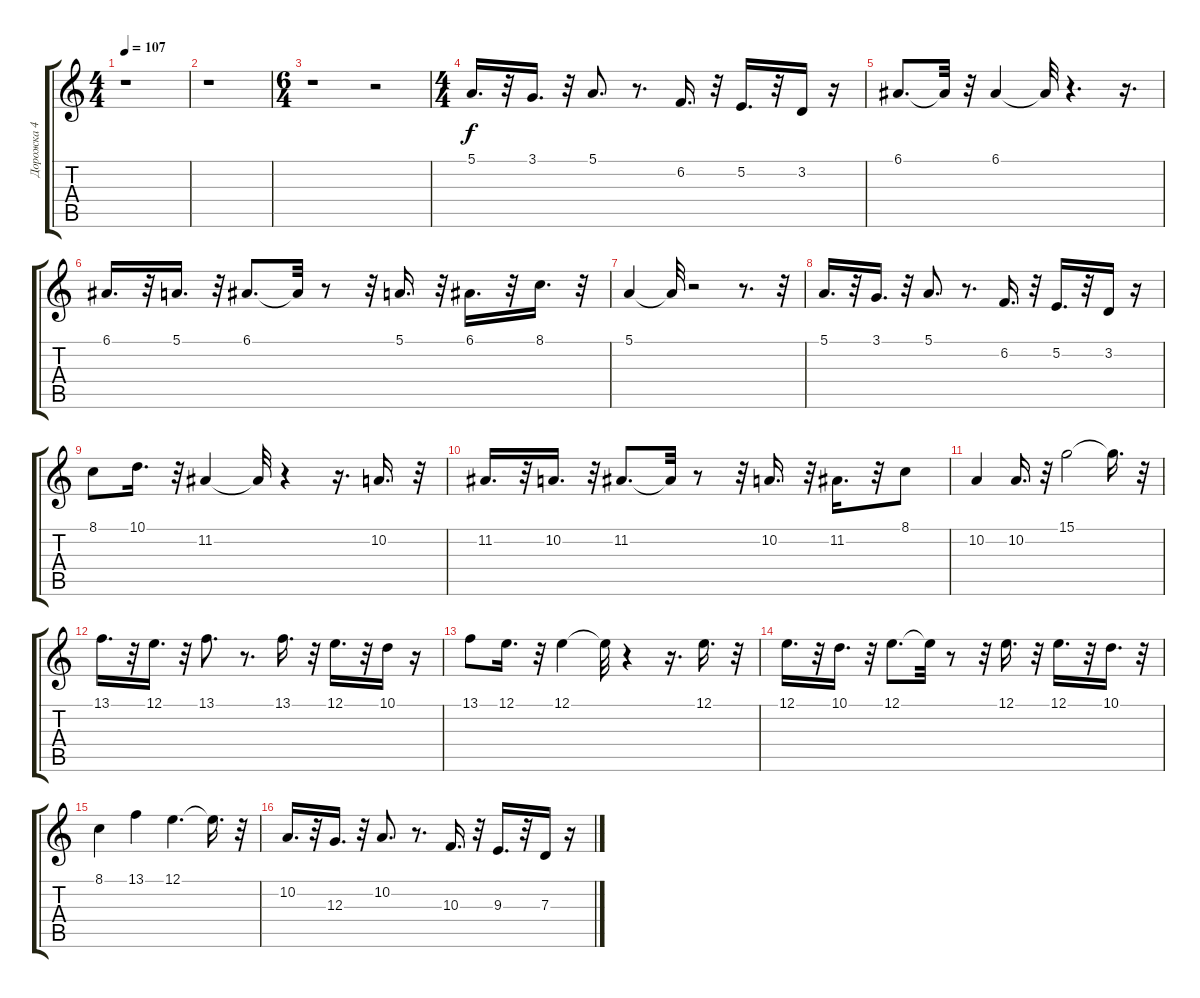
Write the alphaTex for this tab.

\track ("Дорожка 4" "Дорожка 4") {instrument panflute}
\staff {score tabs}
\tuning (E4 B3 G3 D3 A2 E2) {hide}
\ts (4 4)
\tempo 107
\clef g2
\ks c
r.1{dy f} |
r.1 |
\ts (6 4)
r.1 r.2 |
\ts (4 4)
5.1.16{d} r.32 3.1.16{d} r.32 5.1.8{d} r.8{d} 6.2.16{d} r.32 5.2.16{d} r.32 3.2.16 r.16 |
6.1.8{d} 6.1{t}.32 r.32 6.1.4 6.1{t}.32 r.4{d} r.16{d} |
6.1.16{d} r.32 5.1.16{d} r.32 6.1.8{d} 6.1{t}.32 r.8 r.32 5.1.16{d} r.32 6.1.16{d} r.32 8.1.16{d} r.32 |
5.1.4 5.1{t}.32 r.2 r.8{d} r.32 |
5.1.16{d} r.32 3.1.16{d} r.32 5.1.8{d} r.8{d} 6.2.16{d} r.32 5.2.16{d} r.32 3.2.16 r.16 |
8.1.8 10.1.16{d} r.32 11.2.4 11.2{t}.32 r.4 r.16{d} 10.2.16{d} r.32 |
11.2.16{d} r.32 10.2.16{d} r.32 11.2.8{d} 11.2{t}.32 r.8 r.32 10.2.16{d} r.32 11.2.16{d} r.32 8.1.8 |
10.2.4 10.2.16{d} r.32 15.1.2 15.1{t}.16{d} r.32 |
13.1.16{d} r.32 12.1.16{d} r.32 13.1.8{d} r.8{d} 13.1.16{d} r.32 12.1.16{d} r.32 10.1.16 r.16 |
13.1.8 12.1.16{d} r.32 12.1.4 12.1{t}.32 r.4 r.16{d} 12.1.16{d} r.32 |
12.1.16{d} r.32 10.1.16{d} r.32 12.1.8{d} 12.1{t}.32 r.8 r.32 12.1.16{d} r.32 12.1.16{d} r.32 10.1.16{d} r.32 |
8.1.4 13.1.4 12.1.4{d} 12.1{t}.16{d} r.32 |
10.2.16{d} r.32 12.3.16{d} r.32 10.2.8{d} r.8{d} 10.3.16{d} r.32 9.3.16{d} r.32 7.3.16 r.16
